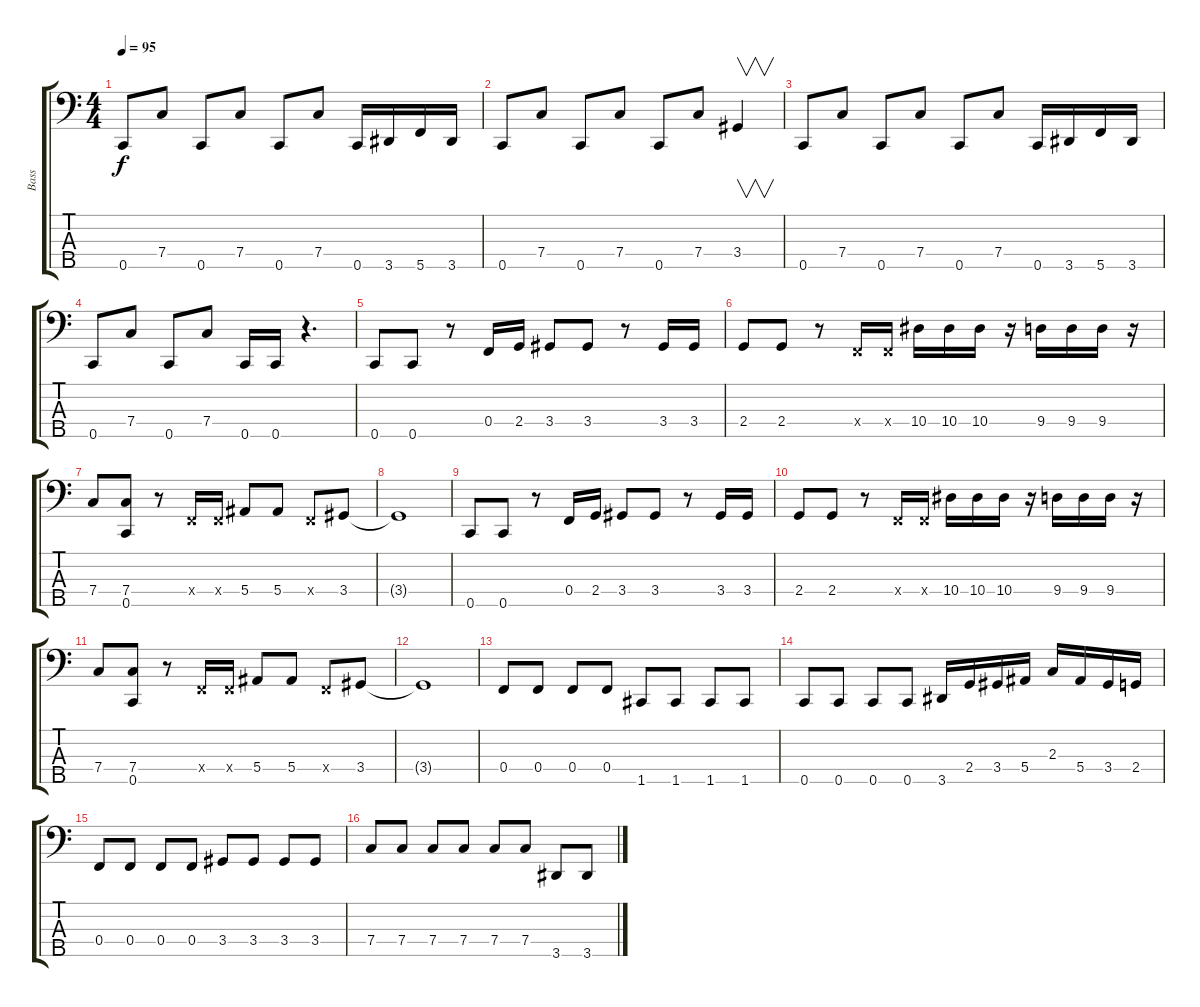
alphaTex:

\track ("Bass" "Bass") {instrument electricbassfinger}
\staff {score tabs}
\tuning (Ab2 Eb2 Bb1 F1 C1) {hide}
\ts (4 4)
\tempo 95
\clef f4
\ks c
0.5.8{dy f} 7.4.8 0.5.8 7.4.8 0.5.8 7.4.8 0.5.16 3.5.16 5.5.16 3.5.16 |
0.5.8 7.4.8 0.5.8 7.4.8 0.5.8 7.4.8 3.4.4{v} |
0.5.8 7.4.8 0.5.8 7.4.8 0.5.8 7.4.8 0.5.16 3.5.16 5.5.16 3.5.16 |
0.5.8 7.4.8 0.5.8 7.4.8 0.5.16 0.5.16 r.4{d} |
0.5.8 0.5.8 r.8 0.4.16 2.4.16 3.4.8 3.4.8 r.8 3.4.16 3.4.16 |
2.4.8 2.4.8 r.8 0.4{x}.16 0.4{x}.16 10.4.16 10.4.16 10.4.16 r.16 9.4.16 9.4.16 9.4.16 r.16 |
7.4.8 (7.4 0.5).8 r.8 0.4{x}.16 0.4{x}.16 5.4.8 5.4.8 0.4{x}.8 3.4.8 |
3.4{t}.1 |
0.5.8 0.5.8 r.8 0.4.16 2.4.16 3.4.8 3.4.8 r.8 3.4.16 3.4.16 |
2.4.8 2.4.8 r.8 0.4{x}.16 0.4{x}.16 10.4.16 10.4.16 10.4.16 r.16 9.4.16 9.4.16 9.4.16 r.16 |
7.4.8 (7.4 0.5).8 r.8 0.4{x}.16 0.4{x}.16 5.4.8 5.4.8 0.4{x}.8 3.4.8 |
3.4{t}.1 |
0.4.8 0.4.8 0.4.8 0.4.8 1.5.8 1.5.8 1.5.8 1.5.8 |
0.5.8 0.5.8 0.5.8 0.5.8 3.5.16 2.4.16 3.4.16 5.4.16 2.3.16 5.4.16 3.4.16 2.4.16 |
0.4.8 0.4.8 0.4.8 0.4.8 3.4.8 3.4.8 3.4.8 3.4.8 |
7.4.8 7.4.8 7.4.8 7.4.8 7.4.8 7.4.8 3.5.8 3.5.8
